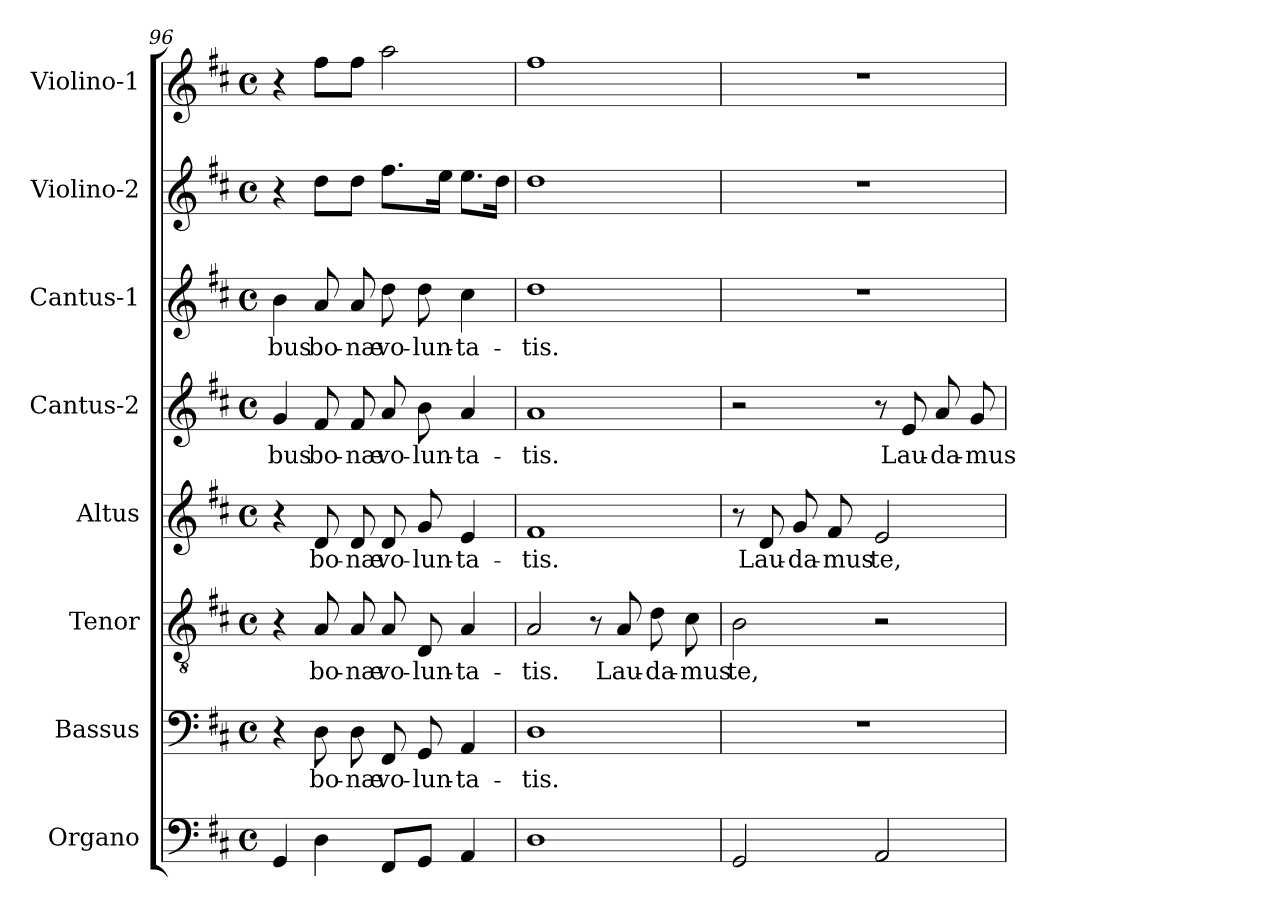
**kern	**kern	**text	**kern	**text	**kern	**text	**kern	**text	**kern	**text	**kern	**kern
*part8	*part7	*part7	*part6	*part6	*part5	*part5	*part4	*part4	*part3	*part3	*part2	*part1
*staff8	*staff7	*staff7	*staff6	*staff6	*staff5	*staff5	*staff4	*staff4	*staff3	*staff3	*staff2	*staff1
*I"Organo	*I"Bassus	*	*I"Tenor	*	*I"Altus	*	*I"Cantus-2	*	*I"Cantus-1	*	*I"Violino-2	*I"Violino-1
*I'Og	*I'B	*	*I'T	*	*I'A	*	*I'C2	*	*I'C1	*	*I'V2	*I'V1
*clefF4	*clefF4	*	*clefGv2	*	*clefG2	*	*clefG2	*	*clefG2	*	*clefG2	*clefG2
*k[f#c#]	*k[f#c#]	*	*k[f#c#]	*	*k[f#c#]	*	*k[f#c#]	*	*k[f#c#]	*	*k[f#c#]	*k[f#c#]
*D:	*D:	*	*D:	*	*D:	*	*D:	*	*D:	*	*D:	*D:
*M4/4	*M4/4	*	*M4/4	*	*M4/4	*	*M4/4	*	*M4/4	*	*M4/4	*M4/4
*met(c)	*met(c)	*	*met(c)	*	*met(c)	*	*met(c)	*	*met(c)	*	*met(c)	*met(c)
=96	=96	=96	=96	=96	=96	=96	=96	=96	=96	=96	=96	=96
!	!	!	!	!	!	!	!	!LO:LY:b	!	!	!	!
!	!	!	!	!	!	!	!	!	!	!LO:LY:b	!	!
4GG/	4r	.	4r	.	4r	.	4g/	-bus	4b\	-bus	4r	4r
!	!	!LO:LY:b	!	!	!	!	!	!	!	!	!	!
!	!	!	!	!LO:LY:b	!	!	!	!	!	!	!	!
!	!	!	!	!	!	!LO:LY:b	!	!	!	!	!	!
!	!	!	!	!	!	!	!	!LO:LY:b	!	!	!	!
!	!	!	!	!	!	!	!	!	!	!LO:LY:b	!	!
4D\	8D\	bo-	8A/	bo-	8d/	bo-	8f#/	bo-	8a/	bo-	8dd\L	8ff#\L
!	!	!LO:LY:b	!	!	!	!	!	!	!	!	!	!
!	!	!	!	!LO:LY:b	!	!	!	!	!	!	!	!
!	!	!	!	!	!	!LO:LY:b	!	!	!	!	!	!
!	!	!	!	!	!	!	!	!LO:LY:b	!	!	!	!
!	!	!	!	!	!	!	!	!	!	!LO:LY:b	!	!
.	8D\	-næ	8A/	-næ	8d/	-næ	8f#/	-næ	8a/	-næ	8dd\J	8ff#\J
!	!	!LO:LY:b	!	!	!	!	!	!	!	!	!	!
!	!	!	!	!LO:LY:b	!	!	!	!	!	!	!	!
!	!	!	!	!	!	!LO:LY:b	!	!	!	!	!	!
!	!	!	!	!	!	!	!	!LO:LY:b	!	!	!	!
!	!	!	!	!	!	!	!	!	!	!LO:LY:b	!	!
8FF#/L	8FF#/	vo-	8A/	vo-	8d/	vo-	8a/	vo-	8dd\	vo-	8.ff#\L	2aa\
!	!	!LO:LY:b	!	!	!	!	!	!	!	!	!	!
!	!	!	!	!LO:LY:b	!	!	!	!	!	!	!	!
!	!	!	!	!	!	!LO:LY:b	!	!	!	!	!	!
!	!	!	!	!	!	!	!	!LO:LY:b	!	!	!	!
!	!	!	!	!	!	!	!	!	!	!LO:LY:b	!	!
8GG/J	8GG/	-lun-	8D/	-lun-	8g/	-lun-	8b\	-lun-	8dd\	-lun-	.	.
.	.	.	.	.	.	.	.	.	.	.	16ee\Jk	.
!	!	!LO:LY:b	!	!	!	!	!	!	!	!	!	!
!	!	!	!	!LO:LY:b	!	!	!	!	!	!	!	!
!	!	!	!	!	!	!LO:LY:b	!	!	!	!	!	!
!	!	!	!	!	!	!	!	!LO:LY:b	!	!	!	!
!	!	!	!	!	!	!	!	!	!	!LO:LY:b	!	!
4AA/	4AA/	-ta-	4A/	-ta-	4e/	-ta-	4a/	-ta-	4cc#\	-ta-	8.ee\L	.
.	.	.	.	.	.	.	.	.	.	.	16dd\Jk	.
=97	=97	=97	=97	=97	=97	=97	=97	=97	=97	=97	=97	=97
!	!	!LO:LY:b	!	!	!	!	!	!	!	!	!	!
!	!	!	!	!LO:LY:b	!	!	!	!	!	!	!	!
!	!	!	!	!	!	!LO:LY:b	!	!	!	!	!	!
!	!	!	!	!	!	!	!	!LO:LY:b	!	!	!	!
!	!	!	!	!	!	!	!	!	!	!LO:LY:b	!	!
1D	1D	-tis.	2A/	-tis.	1f#	-tis.	1a	-tis.	1dd	-tis.	1dd	1ff#
.	.	.	8r	.	.	.	.	.	.	.	.	.
!	!	!	!	!LO:LY:b	!	!	!	!	!	!	!	!
.	.	.	8A/	Lau-	.	.	.	.	.	.	.	.
!	!	!	!	!LO:LY:b	!	!	!	!	!	!	!	!
.	.	.	8d\	-da-	.	.	.	.	.	.	.	.
!	!	!	!	!LO:LY:b	!	!	!	!	!	!	!	!
.	.	.	8c#\	-mus	.	.	.	.	.	.	.	.
=98	=98	=98	=98	=98	=98	=98	=98	=98	=98	=98	=98	=98
!	!	!	!	!LO:LY:b	!	!	!	!	!	!	!	!
2GG/	1r	.	2B\	te,	8r	.	2r	.	1r	.	1r	1r
!	!	!	!	!	!	!LO:LY:b	!	!	!	!	!	!
.	.	.	.	.	8d/	Lau-	.	.	.	.	.	.
!	!	!	!	!	!	!LO:LY:b	!	!	!	!	!	!
.	.	.	.	.	8g/	-da-	.	.	.	.	.	.
!	!	!	!	!	!	!LO:LY:b	!	!	!	!	!	!
.	.	.	.	.	8f#/	-mus	.	.	.	.	.	.
!	!	!	!	!	!	!LO:LY:b	!	!	!	!	!	!
2AA/	.	.	2r	.	2e/	te,	8r	.	.	.	.	.
!	!	!	!	!	!	!	!	!LO:LY:b	!	!	!	!
.	.	.	.	.	.	.	8e/	Lau-	.	.	.	.
!	!	!	!	!	!	!	!	!LO:LY:b	!	!	!	!
.	.	.	.	.	.	.	8a/	-da-	.	.	.	.
!	!	!	!	!	!	!	!	!LO:LY:b	!	!	!	!
.	.	.	.	.	.	.	8g/	-mus	.	.	.	.
=	=	=	=	=	=	=	=	=	=	=	=	=
*-	*-	*-	*-	*-	*-	*-	*-	*-	*-	*-	*-	*-
